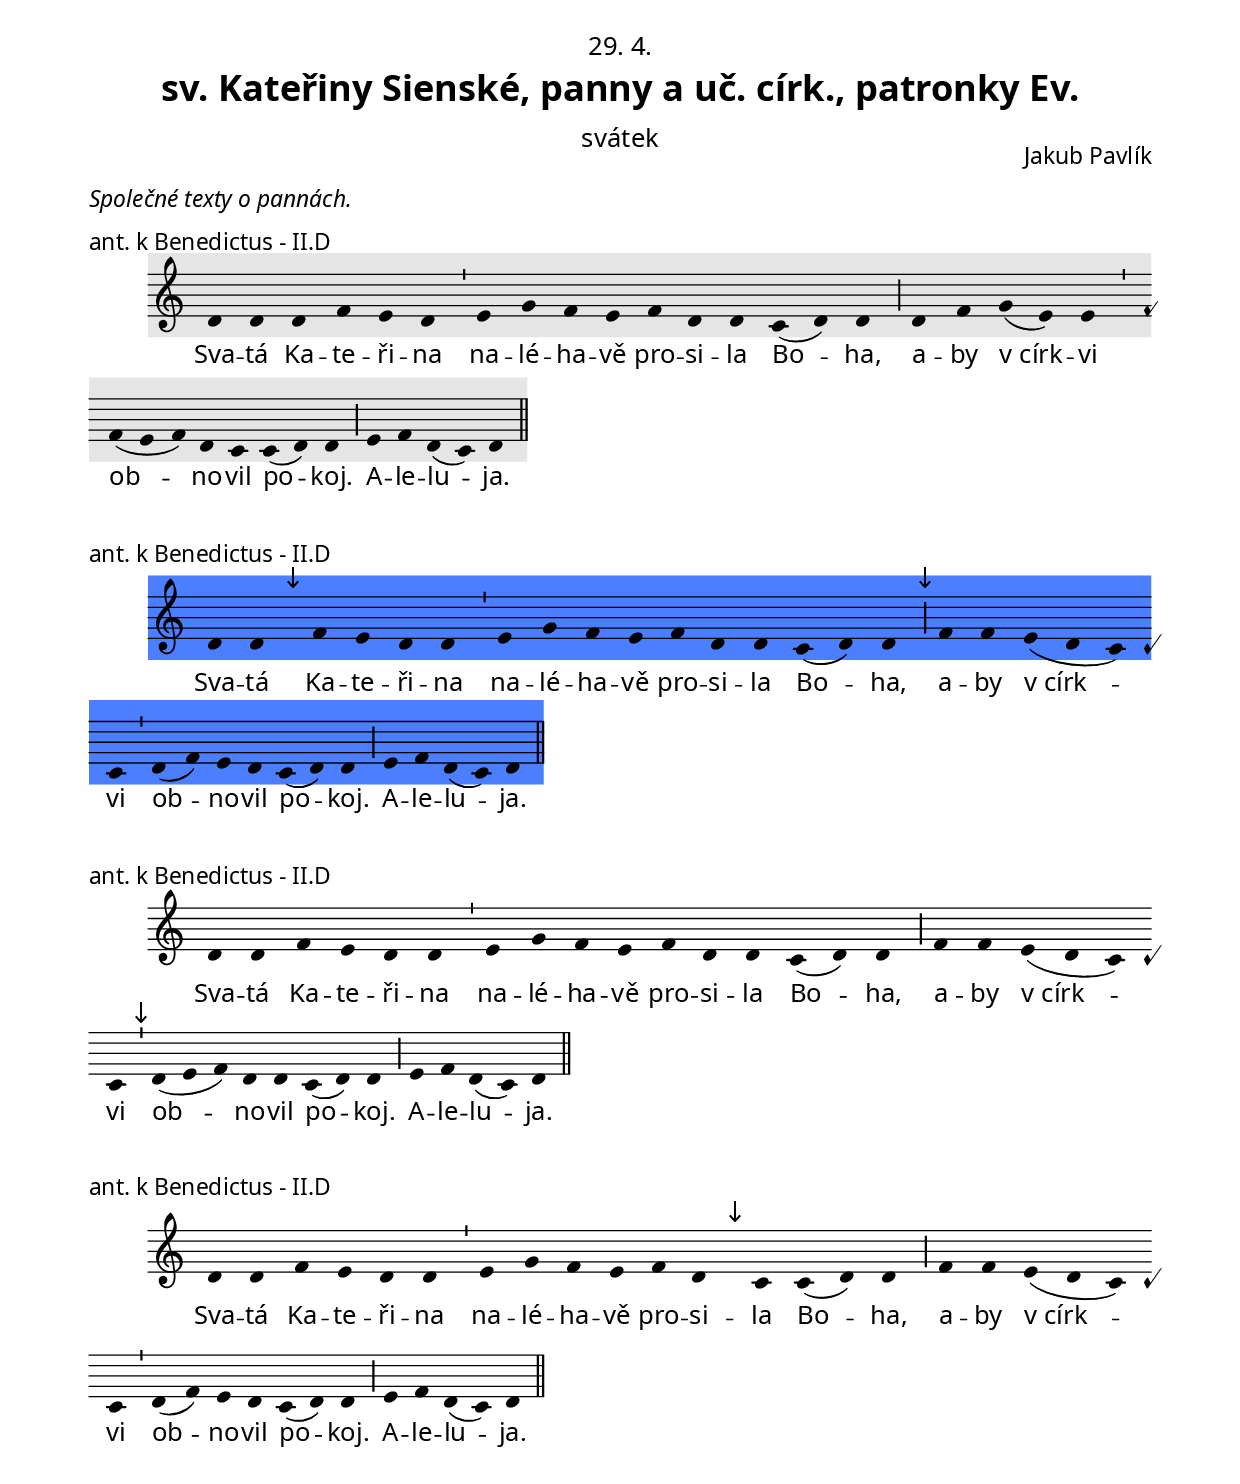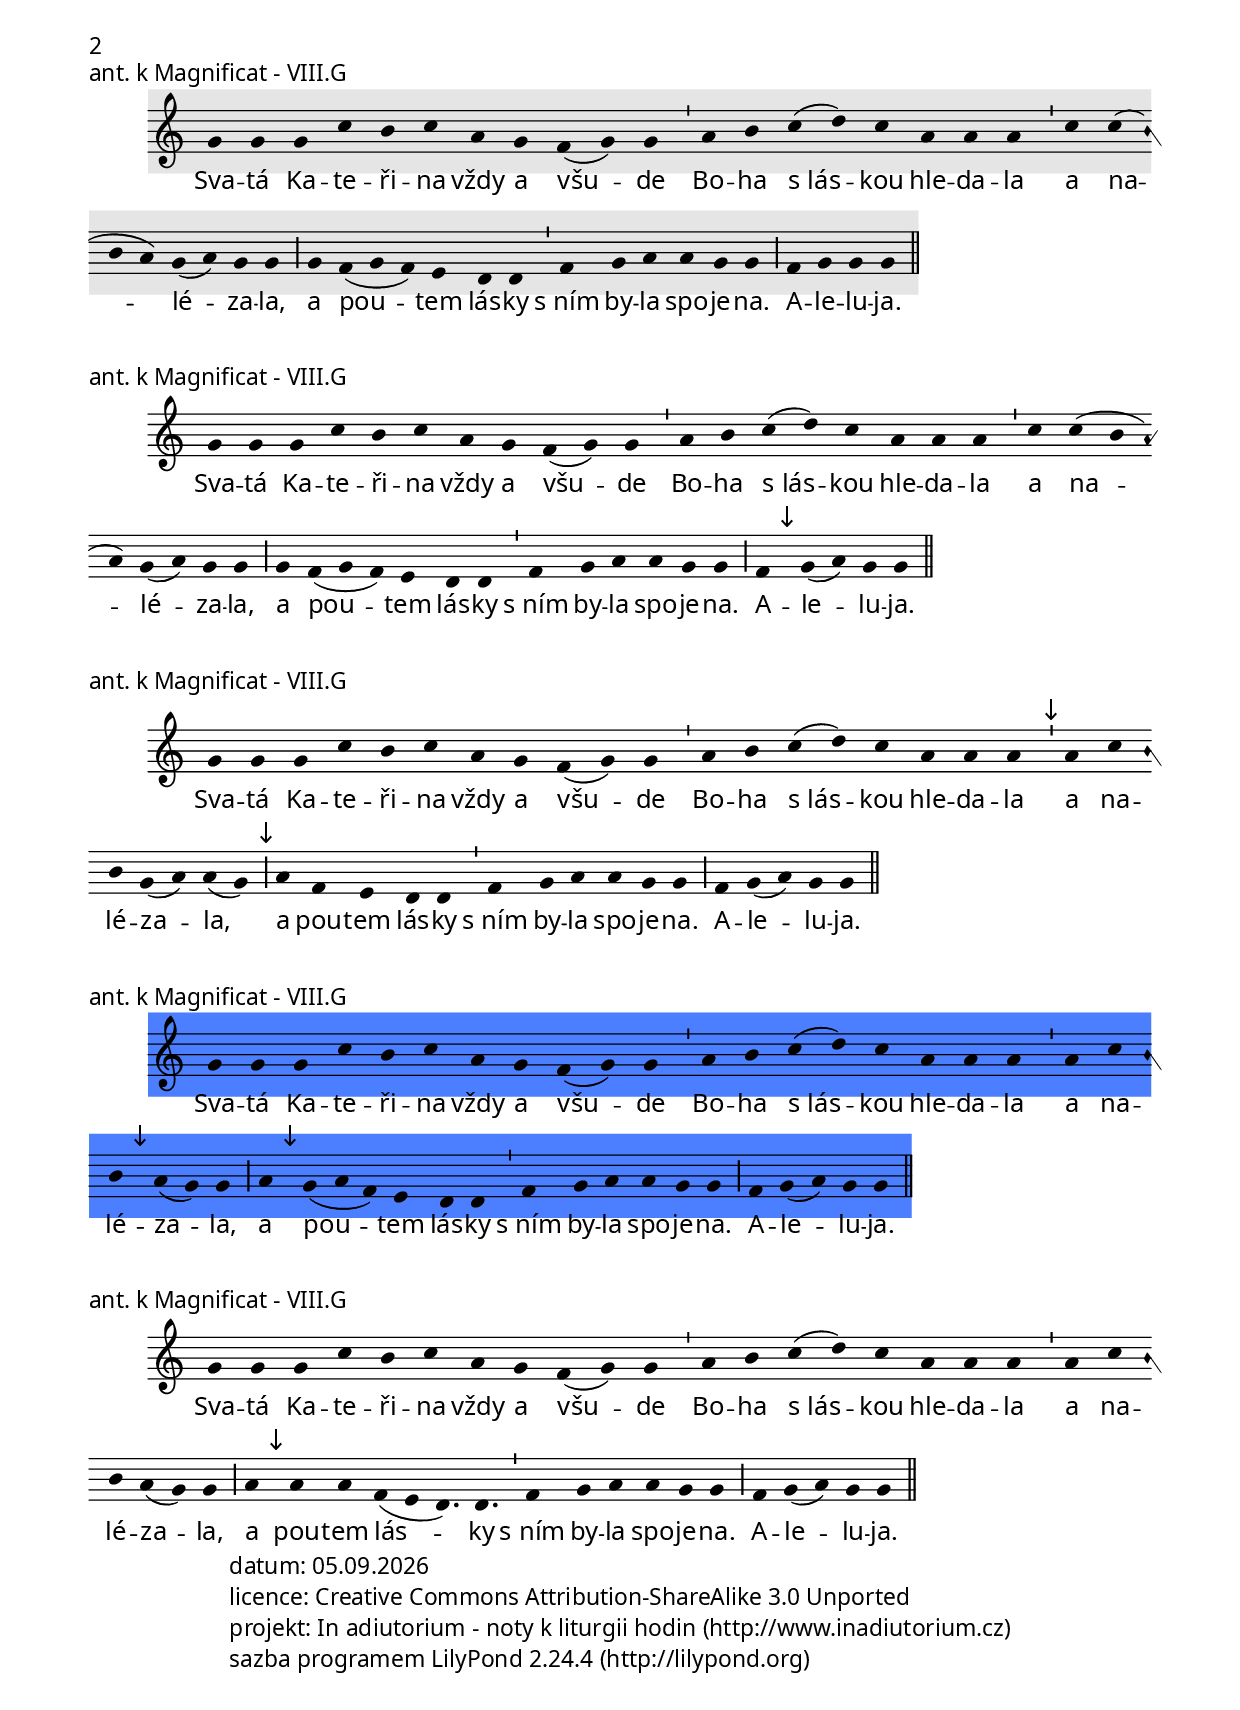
\version "2.19.16"

\include "../spolecne.ly"

\header {
  title = \markup\titleSvatek
            "sv. Kateřiny Sienské, panny a uč. círk., patronky Ev."
            "svátek"
            "29. 4."
  composer = "Jakub Pavlík"
}

\markup\communia #'(#:panna)

\score {
  \relative c' {
    \zvyraznovacSedy
    \choralniRezim
    d4 d d f e d \barMin
    e g f e f d d c( d) d \barMaior
    d f g( e) e \barMin
    f( e f) d c c( d) d \barMaior
    e f d( c) d \barFinalis
  }
  \addlyrics {
    Sva -- tá Ka -- te -- ři -- na
    na -- lé -- ha -- vě pro -- si -- la Bo -- ha,
    a -- by v_círk -- vi ob -- no -- vil po -- koj.
    A -- le -- lu -- ja.
  }
  \header {
    quid = "ant. k Benedictus"
    modus = "II"
    differentia = "D"
    psalmus = ""
    id = "aben"
    piece = \markup {\sestavTitulekBezZalmu}
  }
}

\score {
  \relative c' {
    \zvyraznovacModry
    \choralniRezim
    d4 d \mark\sipka f e d d \barMin
    e g f e f d d c( d) d \barMaior
    \mark\sipka f f e( d c) c \barMin
    d( f) e d c( d) d \barMaior
    e f d( c) d \barFinalis
  }
  \addlyrics {
    Sva -- tá Ka -- te -- ři -- na
    na -- lé -- ha -- vě pro -- si -- la Bo -- ha,
    a -- by v_círk -- vi ob -- no -- vil po -- koj.
    A -- le -- lu -- ja.
  }
  \header {
    quid = "ant. k Benedictus"
    modus = "II"
    differentia = "D"
    psalmus = ""
    id = "aben"
    piece = \markup {\sestavTitulekBezZalmu}
  }
}

\score {
  \relative c' {
    \choralniRezim
    d4 d f e d d \barMin
    e g f e f d d c( d) d \barMaior
    f f e( d c) c \barMin
    \mark\sipka d( e f) d d c( d) d \barMaior
    e f d( c) d \barFinalis
  }
  \addlyrics {
    Sva -- tá Ka -- te -- ři -- na
    na -- lé -- ha -- vě pro -- si -- la Bo -- ha,
    a -- by v_círk -- vi ob -- no -- vil po -- koj.
    A -- le -- lu -- ja.
  }
  \header {
    quid = "ant. k Benedictus"
    modus = "II"
    differentia = "D"
    psalmus = ""
    id = "aben"
    piece = \markup {\sestavTitulekBezZalmu}
  }
}

\score {
  \relative c' {
    \choralniRezim
    d4 d f e d d \barMin
    e g f e f d \mark\sipka c c( d) d \barMaior
    f f e( d c) c \barMin
    d( f) e d c( d) d \barMaior
    e f d( c) d \barFinalis
  }
  \addlyrics {
    Sva -- tá Ka -- te -- ři -- na
    na -- lé -- ha -- vě pro -- si -- la Bo -- ha,
    a -- by v_círk -- vi ob -- no -- vil po -- koj.
    A -- le -- lu -- ja.
  }
  \header {
    quid = "ant. k Benedictus"
    modus = "II"
    differentia = "D"
    psalmus = ""
    id = "aben"
    piece = \markup {\sestavTitulekBezZalmu}
  }
}

\pageBreak

\score {
  \relative c'' {
    \zvyraznovacSedy
    \choralniRezim
    g4 g g c b c a g f( g) g \barMin
    a b c( d) c a a a \barMin
    c c( b a) g( a) g g \barMaior
    g f( g f) e d d \barMin
    f g a a g g \barMaior
    f g g g \barFinalis
  }
  \addlyrics {
    Sva -- tá Ka -- te -- ři -- na vždy a všu -- de
    Bo -- ha s_lás -- kou hle -- da -- la
    a na -- lé -- za -- la,
    a pou -- tem lás -- ky
    s_ním by -- la spo -- je -- na.
    A -- le -- lu -- ja.
  }
  \header {
    quid = "ant. k Magnificat"
    modus = "VIII"
    differentia = "G"
    psalmus = ""
    id = "amag"
    piece = \markup {\sestavTitulekBezZalmu}
  }
}

\score {
  \relative c'' {
    \choralniRezim
    g4 g g c b c a g f( g) g \barMin
    a b c( d) c a a a \barMin
    c c( b a) g( a) g g \barMaior
    g f( g f) e d d \barMin
    f g a a g g \barMaior
    f \mark\sipka g( a) g g \barFinalis
  }
  \addlyrics {
    Sva -- tá Ka -- te -- ři -- na vždy a všu -- de
    Bo -- ha s_lás -- kou hle -- da -- la
    a na -- lé -- za -- la,
    a pou -- tem lás -- ky
    s_ním by -- la spo -- je -- na.
    A -- le -- lu -- ja.
  }
  \header {
    quid = "ant. k Magnificat"
    modus = "VIII"
    differentia = "G"
    psalmus = ""
    id = "amag"
    piece = \markup {\sestavTitulekBezZalmu}
  }
}

\score {
  \relative c'' {
    \choralniRezim
    g4 g g c b c a g f( g) g \barMin
    a b c( d) c a a a \barMin
    \mark\sipka a c b g( a) a( g) \barMaior
    \mark\sipka a f e d d \barMin
    f g a a g g \barMaior
    f g( a) g g \barFinalis
  }
  \addlyrics {
    Sva -- tá Ka -- te -- ři -- na vždy a všu -- de
    Bo -- ha s_lás -- kou hle -- da -- la
    a na -- lé -- za -- la,
    a pou -- tem lás -- ky
    s_ním by -- la spo -- je -- na.
    A -- le -- lu -- ja.
  }
  \header {
    quid = "ant. k Magnificat"
    modus = "VIII"
    differentia = "G"
    psalmus = ""
    id = "amag"
    piece = \markup {\sestavTitulekBezZalmu}
  }
}

\score {
  \relative c'' {
    \zvyraznovacModry
    \choralniRezim
    g4 g g c b c a g f( g) g \barMin
    a b c( d) c a a a \barMin
    a c b \mark\sipka a( g) g \barMaior
    a \mark\sipka g( a f) e d d \barMin
    f g a a g g \barMaior
    f g( a) g g \barFinalis
  }
  \addlyrics {
    Sva -- tá Ka -- te -- ři -- na vždy a všu -- de
    Bo -- ha s_lás -- kou hle -- da -- la
    a na -- lé -- za -- la,
    a pou -- tem lás -- ky
    s_ním by -- la spo -- je -- na.
    A -- le -- lu -- ja.
  }
  \header {
    quid = "ant. k Magnificat"
    modus = "VIII"
    differentia = "G"
    psalmus = ""
    id = "amag"
    piece = \markup {\sestavTitulekBezZalmu}
  }
}

\score {
  \relative c'' {
    \choralniRezim
    g4 g g c b c a g f( g) g \barMin
    a b c( d) c a a a \barMin
    a c b a( g) g \barMaior
    a \mark\sipka a a f( e d4.) d \barMin
    f4 g a a g g \barMaior
    f g( a) g g \barFinalis
  }
  \addlyrics {
    Sva -- tá Ka -- te -- ři -- na vždy a všu -- de
    Bo -- ha s_lás -- kou hle -- da -- la
    a na -- lé -- za -- la,
    a pou -- tem lás -- ky
    s_ním by -- la spo -- je -- na.
    A -- le -- lu -- ja.
  }
  \header {
    quid = "ant. k Magnificat"
    modus = "VIII"
    differentia = "G"
    psalmus = ""
    id = "amag"
    piece = \markup {\sestavTitulekBezZalmu}
  }
}
